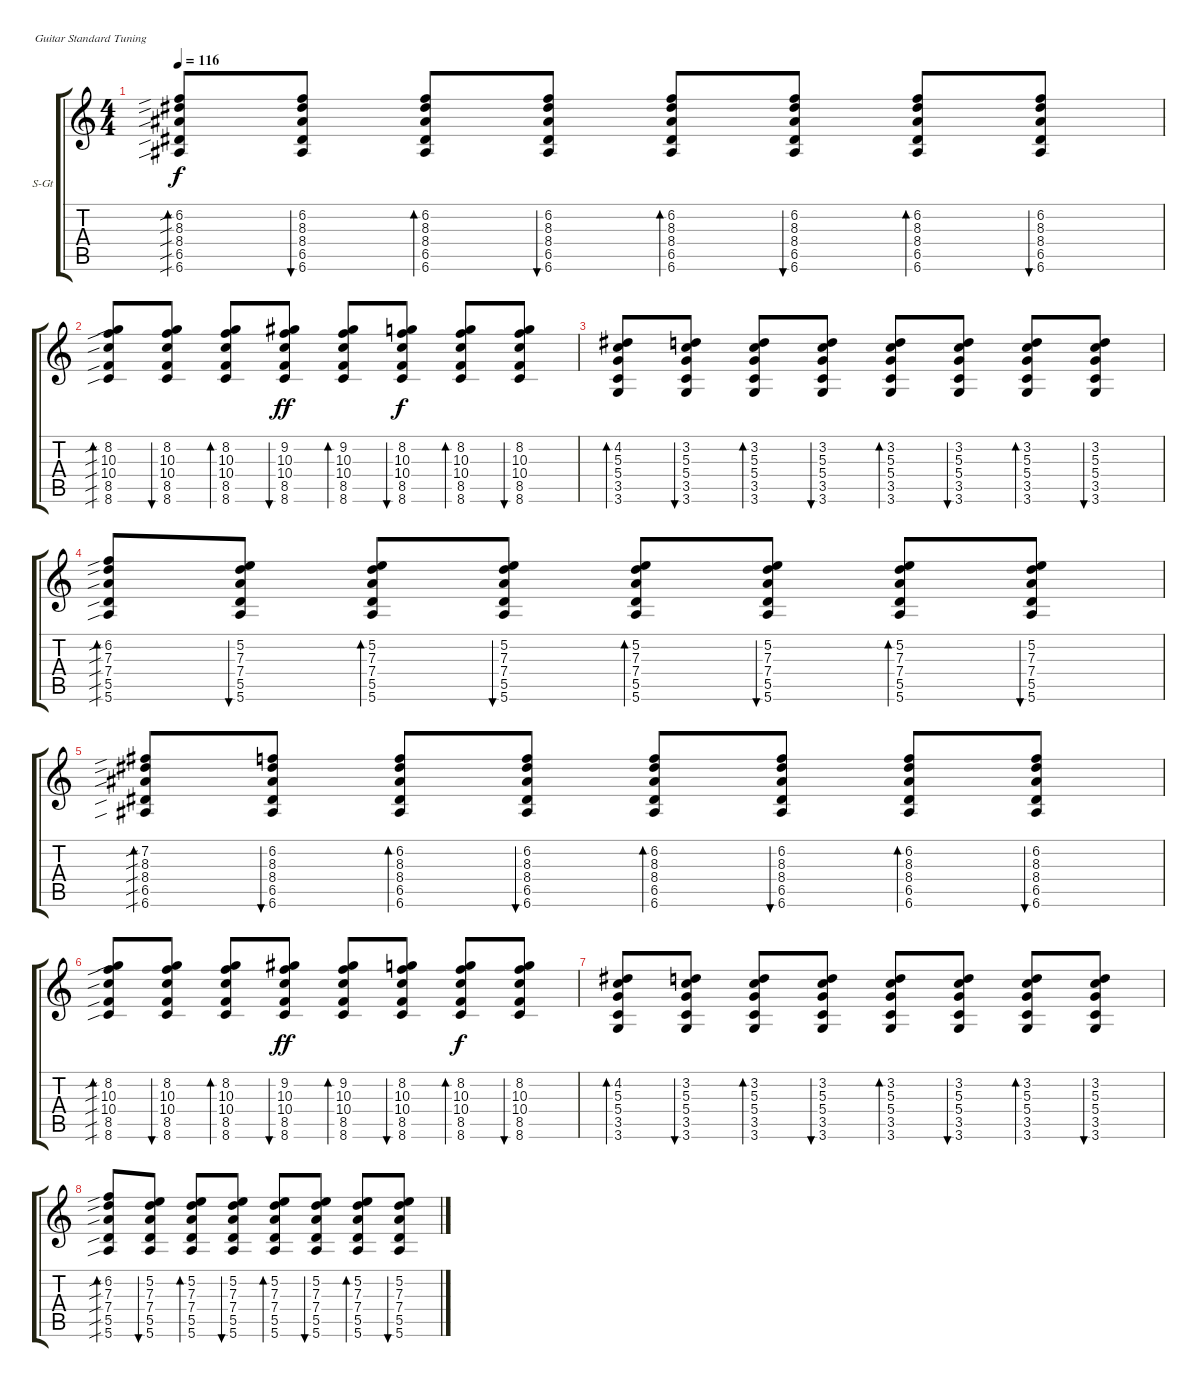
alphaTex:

\defaultSystemsLayout 4
\bracketExtendMode groupsimilarinstruments
\firstSystemTrackNameOrientation horizontal
\otherSystemsTrackNameOrientation horizontal
\track ("Steel Guitar" "S-Gt") {instrument acousticguitarsteel}
\staff {score tabs}
\tuning (E4 B3 G3 D3 A2 E2)
\ts (4 4)
\tempo 116
\clef g2
\ks c
(8.4{sib} 6.5{sib} 8.3{sib} 6.2{sib} 6.6{sib}).8{bd 51 dy f} (8.4 6.5 8.3 6.2 6.6).8{bu 51} (8.4 6.5 8.3 6.2 6.6).8{bd 51} (8.4 6.5 8.3 6.2 6.6).8{bu 51} (8.4 6.5 8.3 6.2 6.6).8{bd 51} (8.4 6.5 8.3 6.2 6.6).8{bu 51} (8.4 6.5 8.3 6.2 6.6).8{bd 51} (8.4 6.5 8.3 6.2 6.6).8{bu 51} |
(10.4{sib} 8.5{sib} 10.3{sib} 8.2{sib} 8.6{sib}).8{bd 51} (10.4 8.5 10.3 8.2 8.6).8{bu 51} (10.4 8.5 10.3 8.2 8.6).8{bd 51} (10.4 8.5 10.3 9.2 8.6).8{bu 51 dy ff} (10.4 8.5 10.3 9.2 8.6).8{bd 51} (10.4 8.5 10.3 8.2 8.6).8{bu 51 dy f} (10.4 8.5 10.3 8.2 8.6).8{bd 51} (10.4 8.5 10.3 8.2 8.6).8{bu 51} |
(5.4 3.5 5.3 4.2 3.6).8{bd 51} (5.4 3.5 5.3 3.2 3.6).8{bu 51} (5.4 3.5 5.3 3.2 3.6).8{bd 51} (5.4 3.5 5.3 3.2 3.6).8{bu 51} (5.4 3.5 5.3 3.2 3.6).8{bd 51} (5.4 3.5 5.3 3.2 3.6).8{bu 51} (5.4 3.5 5.3 3.2 3.6).8{bd 51} (5.4 3.5 5.3 3.2 3.6).8{bu 51} |
(7.4{sib} 5.5{sib} 7.3{sib} 6.2{sib} 5.6{sib}).8{bd 51} (7.4 5.5 7.3 5.2 5.6).8{bu 51} (7.4 5.5 7.3 5.2 5.6).8{bd 51} (7.4 5.5 7.3 5.2 5.6).8{bu 51} (7.4 5.5 7.3 5.2 5.6).8{bd 51} (7.4 5.5 7.3 5.2 5.6).8{bu 51} (7.4 5.5 7.3 5.2 5.6).8{bd 51} (7.4 5.5 7.3 5.2 5.6).8{bu 51} |
(8.4{sib} 6.5{sib} 8.3{sib} 7.2{sib} 6.6{sib}).8{bd 51} (8.4 6.5 8.3 6.2 6.6).8{bu 51} (8.4 6.5 8.3 6.2 6.6).8{bd 51} (8.4 6.5 8.3 6.2 6.6).8{bu 51} (8.4 6.5 8.3 6.2 6.6).8{bd 51} (8.4 6.5 8.3 6.2 6.6).8{bu 51} (8.4 6.5 8.3 6.2 6.6).8{bd 51} (8.4 6.5 8.3 6.2 6.6).8{bu 51} |
(10.4{sib} 8.5{sib} 10.3{sib} 8.2{sib} 8.6{sib}).8{bd 51} (10.4 8.5 10.3 8.2 8.6).8{bu 51} (10.4 8.5 10.3 8.2 8.6).8{bd 51} (10.4 8.5 10.3 9.2 8.6).8{bu 51 dy ff} (10.4 8.5 10.3 9.2 8.6).8{bd 51} (10.4 8.5 10.3 8.2 8.6).8{bu 51} (10.4 8.5 10.3 8.2 8.6).8{bd 51 dy f} (10.4 8.5 10.3 8.2 8.6).8{bu 51} |
(5.4 3.5 5.3 4.2 3.6).8{bd 51} (5.4 3.5 5.3 3.2 3.6).8{bu 51} (5.4 3.5 5.3 3.2 3.6).8{bd 51} (5.4 3.5 5.3 3.2 3.6).8{bu 51} (5.4 3.5 5.3 3.2 3.6).8{bd 51} (5.4 3.5 5.3 3.2 3.6).8{bu 51} (5.4 3.5 5.3 3.2 3.6).8{bd 51} (5.4 3.5 5.3 3.2 3.6).8{bu 51} |
(7.4{sib} 5.5{sib} 7.3{sib} 6.2{sib} 5.6{sib}).8{bd 51} (7.4 5.5 7.3 5.2 5.6).8{bu 51} (7.4 5.5 7.3 5.2 5.6).8{bd 51} (7.4 5.5 7.3 5.2 5.6).8{bu 51} (7.4 5.5 7.3 5.2 5.6).8{bd 51} (7.4 5.5 7.3 5.2 5.6).8{bu 51} (7.4 5.5 7.3 5.2 5.6).8{bd 51} (7.4 5.5 7.3 5.2 5.6).8{bu 51}
